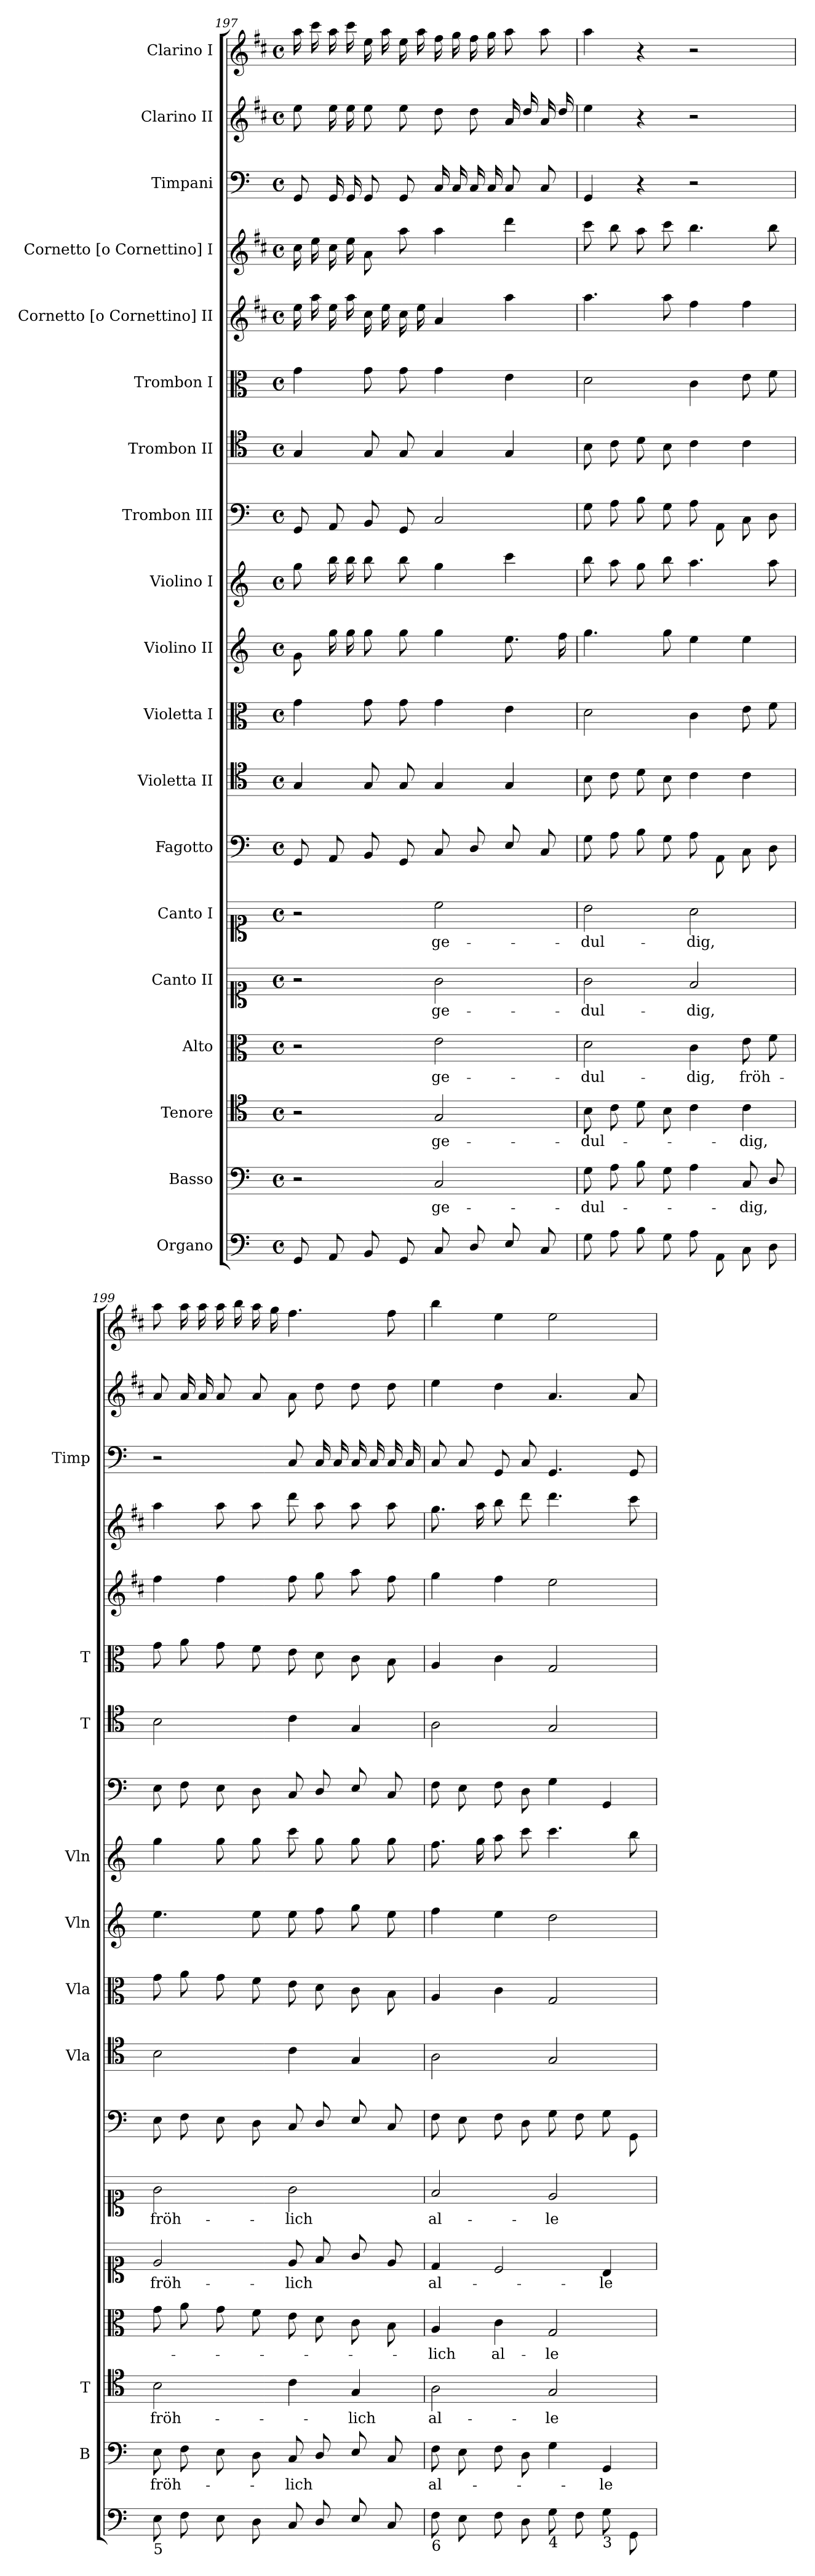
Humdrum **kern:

**kern	**kern	**text	**kern	**text	**kern	**text	**kern	**text	**kern	**text	**kern	**kern	**kern	**kern	**kern	**kern	**kern	**kern	**kern	**kern	**kern	**kern	**kern
*part19	*part18	*part18	*part17	*part17	*part16	*part16	*part15	*part15	*part14	*part14	*part13	*part12	*part11	*part10	*part9	*part8	*part7	*part6	*part5	*part4	*part3	*part2	*part1
*staff19	*staff18	*staff18	*staff17	*staff17	*staff16	*staff16	*staff15	*staff15	*staff14	*staff14	*staff13	*staff12	*staff11	*staff10	*staff9	*staff8	*staff7	*staff6	*staff5	*staff4	*staff3	*staff2	*staff1
*I"Organo	*I"Basso	*	*I"Tenore	*	*I"Alto	*	*I"Canto II	*	*I"Canto I	*	*I"Fagotto	*I"Violetta II	*I"Violetta I	*I"Violino II	*I"Violino I	*I"Trombon III	*I"Trombon II	*I"Trombon I	*I"Cornetto [o Cornettino] II	*I"Cornetto [o Cornettino] I	*I"Timpani	*I"Clarino II	*I"Clarino I
*	*I'B	*	*I'T	*	*	*	*	*	*	*	*	*I'Vla	*I'Vla	*I'Vln	*I'Vln	*	*I'T	*I'T	*	*	*I'Timp	*	*
*clefF4	*clefF4	*	*clefC4	*	*clefC3	*	*clefC1	*	*clefC1	*	*clefF4	*clefC4	*clefC3	*clefG2	*clefG2	*clefF4	*clefC4	*clefC3	*clefG2	*clefG2	*clefF4	*clefG2	*clefG2
*	*	*	*	*	*	*	*	*	*	*	*	*	*	*	*	*	*	*	*ITrd1c2	*ITrd1c2	*	*ITrd1c2	*ITrd1c2
*k[]	*k[]	*	*k[]	*	*k[]	*	*k[]	*	*k[]	*	*k[]	*k[]	*k[]	*k[]	*k[]	*k[]	*k[]	*k[]	*k[]	*k[]	*k[]	*k[]	*k[]
*C:	*C:	*	*C:	*	*C:	*	*C:	*	*C:	*	*C:	*C:	*C:	*C:	*C:	*C:	*C:	*C:	*C:	*C:	*C:	*C:	*C:
*M4/4	*M4/4	*	*M4/4	*	*M4/4	*	*M4/4	*	*M4/4	*	*M4/4	*M4/4	*M4/4	*M4/4	*M4/4	*M4/4	*M4/4	*M4/4	*M4/4	*M4/4	*M4/4	*M4/4	*M4/4
*met(c)	*met(c)	*	*met(c)	*	*met(c)	*	*met(c)	*	*met(c)	*	*met(c)	*met(c)	*met(c)	*met(c)	*met(c)	*met(c)	*met(c)	*met(c)	*met(c)	*met(c)	*met(c)	*met(c)	*met(c)
=197	=197	=197	=197	=197	=197	=197	=197	=197	=197	=197	=197	=197	=197	=197	=197	=197	=197	=197	=197	=197	=197	=197	=197
8GG/	2r	.	2r	.	2r	.	2r	.	2r	.	8GG/	4G/	4g\	8g\	8gg\	8GG/	4G/	4g\	16dd\	16b\	8GG/	8dd\	16gg\
.	.	.	.	.	.	.	.	.	.	.	.	.	.	.	.	.	.	.	16gg\	16dd\	.	.	16bb\
8AA/	.	.	.	.	.	.	.	.	.	.	8AA/	.	.	16gg\	16bb\	8AA/	.	.	16dd\	16b\	16GG/	16dd\	16gg\
.	.	.	.	.	.	.	.	.	.	.	.	.	.	16gg\	16bb\	.	.	.	16gg\	16dd\	16GG/	16dd\	16bb\
8BB/	.	.	.	.	.	.	.	.	.	.	8BB/	8G/	8g\	8gg\	8bb\	8BB/	8G/	8g\	16b\	8g\	8GG/	8dd\	16dd\
.	.	.	.	.	.	.	.	.	.	.	.	.	.	.	.	.	.	.	16dd\	.	.	.	16gg\
8GG/	.	.	.	.	.	.	.	.	.	.	8GG/	8G/	8g\	8gg\	8bb\	8GG/	8G/	8g\	16b\	8gg\	8GG/	8dd\	16dd\
.	.	.	.	.	.	.	.	.	.	.	.	.	.	.	.	.	.	.	16dd\	.	.	.	16gg\
!	!	!LO:LY:b	!	!LO:LY:b	!	!LO:LY:b	!	!LO:LY:b	!	!LO:LY:b	!	!	!	!	!	!	!	!	!	!	!	!	!
8C/	2C/	ge-	2G/	ge-	2e\	ge-	2g\	ge-	2cc\	ge-	8C/	4G/	4g\	4gg\	4gg\	2C/	4G/	4g\	4g/	4gg\	16C/	8cc\	16ee\
.	.	.	.	.	.	.	.	.	.	.	.	.	.	.	.	.	.	.	.	.	16C/	.	16ff\
8D/	.	.	.	.	.	.	.	.	.	.	8D/	.	.	.	.	.	.	.	.	.	16C/	8cc\	16ee\
.	.	.	.	.	.	.	.	.	.	.	.	.	.	.	.	.	.	.	.	.	16C/	.	16ff\
8E/	.	.	.	.	.	.	.	.	.	.	8E/	4G/	4e\	8.ee\	4ccc\	.	4G/	4e\	4gg\	4ccc\	8C/	16g/	8gg\
.	.	.	.	.	.	.	.	.	.	.	.	.	.	.	.	.	.	.	.	.	.	16cc/	.
8C/	.	.	.	.	.	.	.	.	.	.	8C/	.	.	.	.	.	.	.	.	.	8C/	16g/	8gg\
.	.	.	.	.	.	.	.	.	.	.	.	.	.	16ff\	.	.	.	.	.	.	.	16cc/	.
=198	=198	=198	=198	=198	=198	=198	=198	=198	=198	=198	=198	=198	=198	=198	=198	=198	=198	=198	=198	=198	=198	=198	=198
!	!	!LO:LY:b	!	!LO:LY:b	!	!LO:LY:b	!	!LO:LY:b	!	!LO:LY:b	!	!	!	!	!	!	!	!	!	!	!	!	!
8G\	8G\	-dul-	8B\	-dul-	2d\	-dul-	2g\	-dul-	2b\	-dul-	8G\	8B\	2d\	4.gg\	8bb\	8G\	8B\	2d\	4.gg\	8bb\	4GG/	4dd\	4gg\
8A\	8A\	.	8c\	.	.	.	.	.	.	.	8A\	8c\	.	.	8aa\	8A\	8c\	.	.	8aa\	.	.	.
8B\	8B\	.	8d\	.	.	.	.	.	.	.	8B\	8d\	.	.	8gg\	8B\	8d\	.	.	8gg\	4r	4r	4r
8G\	8G\	.	8B\	.	.	.	.	.	.	.	8G\	8B\	.	8gg\	8bb\	8G\	8B\	.	8gg\	8bb\	.	.	.
!	!	!	!	!	!	!LO:LY:b	!	!LO:LY:b	!	!LO:LY:b	!	!	!	!	!	!	!	!	!	!	!	!	!
8A\	4A\	.	4c\	.	4c\	-dig,	2f/	-dig,	2a\	-dig,	8A\	4c\	4c\	4ee\	4.aa\	8A\	4c\	4c\	4ee\	4.aa\	2r	2r	2r
8AA\	.	.	.	.	.	.	.	.	.	.	8AA\	.	.	.	.	8AA\	.	.	.	.	.	.	.
!	!	!LO:LY:b	!	!LO:LY:b	!	!LO:LY:b	!	!	!	!	!	!	!	!	!	!	!	!	!	!	!	!	!
8C\	8C/	-dig,	4c\	-dig,	8e\	fröh-	.	.	.	.	8C\	4c\	8e\	4ee\	.	8C\	4c\	8e\	4ee\	.	.	.	.
8D\	8D/	.	.	.	8f\	.	.	.	.	.	8D\	.	8f\	.	8aa\	8D\	.	8f\	.	8aa\	.	.	.
=199	=199	=199	=199	=199	=199	=199	=199	=199	=199	=199	=199	=199	=199	=199	=199	=199	=199	=199	=199	=199	=199	=199	=199
!LO:TX:b:t=5	!	!	!	!	!	!	!	!	!	!	!	!	!	!	!	!	!	!	!	!	!	!	!
!	!	!LO:LY:b	!	!LO:LY:b	!	!	!	!LO:LY:b	!	!LO:LY:b	!	!	!	!	!	!	!	!	!	!	!	!	!
8E\	8E\	fröh-	2B\	fröh-	8g\	.	2e/	fröh-	2g\	fröh-	8E\	2B\	8g\	4.ee\	4gg\	8E\	2B\	8g\	4ee\	4gg\	2r	8g/	8gg\
8F\	8F\	.	.	.	8a\	.	.	.	.	.	8F\	.	8a\	.	.	8F\	.	8a\	.	.	.	16g/	16gg\
.	.	.	.	.	.	.	.	.	.	.	.	.	.	.	.	.	.	.	.	.	.	16g/	16gg\
8E\	8E\	.	.	.	8g\	.	.	.	.	.	8E\	.	8g\	.	8gg\	8E\	.	8g\	4ee\	8gg\	.	8g/	16gg\
.	.	.	.	.	.	.	.	.	.	.	.	.	.	.	.	.	.	.	.	.	.	.	16aa\
8D\	8D\	.	.	.	8f\	.	.	.	.	.	8D\	.	8f\	8ee\	8gg\	8D\	.	8f\	.	8gg\	.	8g/	16gg\
.	.	.	.	.	.	.	.	.	.	.	.	.	.	.	.	.	.	.	.	.	.	.	16ff\
!	!	!LO:LY:b	!	!	!	!	!	!LO:LY:b	!	!LO:LY:b	!	!	!	!	!	!	!	!	!	!	!	!	!
8C/	8C/	-lich	4c\	.	8e\	.	8e/	-lich	2g\	-lich	8C/	4c\	8e\	8ee\	8ccc\	8C/	4c\	8e\	8ee\	8ccc\	8C/	8g\	4.ee\
8D/	8D/	.	.	.	8d\	.	8f/	.	.	.	8D/	.	8d\	8ff\	8gg\	8D/	.	8d\	8ff\	8gg\	16C/	8cc\	.
.	.	.	.	.	.	.	.	.	.	.	.	.	.	.	.	.	.	.	.	.	16C/	.	.
!	!	!	!	!LO:LY:b	!	!	!	!	!	!	!	!	!	!	!	!	!	!	!	!	!	!	!
8E/	8E/	.	4G/	-lich	8c\	.	8g/	.	.	.	8E/	4G/	8c\	8gg\	8gg\	8E/	4G/	8c\	8gg\	8gg\	16C/	8cc\	.
.	.	.	.	.	.	.	.	.	.	.	.	.	.	.	.	.	.	.	.	.	16C/	.	.
8C/	8C/	.	.	.	8B\	.	8e/	.	.	.	8C/	.	8B\	8ee\	8gg\	8C/	.	8B\	8ee\	8gg\	16C/	8cc\	8ee\
.	.	.	.	.	.	.	.	.	.	.	.	.	.	.	.	.	.	.	.	.	16C/	.	.
!!LO:PB:g=z
=200	=200	=200	=200	=200	=200	=200	=200	=200	=200	=200	=200	=200	=200	=200	=200	=200	=200	=200	=200	=200	=200	=200	=200
!LO:TX:b:t=6	!	!	!	!	!	!	!	!	!	!	!	!	!	!	!	!	!	!	!	!	!	!	!
!	!	!LO:LY:b	!	!LO:LY:b	!	!LO:LY:b	!	!LO:LY:b	!	!LO:LY:b	!	!	!	!	!	!	!	!	!	!	!	!	!
8F\	8F\	al-	2A\	al-	4A/	-lich	4d/	al-	2f/	al-	8F\	2A\	4A/	4ff\	8.ff\	8F\	2A\	4A/	4ff\	8.ff\	8C/	4dd\	4aa\
8E\	8E\	.	.	.	.	.	.	.	.	.	8E\	.	.	.	.	8E\	.	.	.	.	8C/	.	.
.	.	.	.	.	.	.	.	.	.	.	.	.	.	.	16gg\	.	.	.	.	16gg\	.	.	.
!	!	!	!	!	!	!LO:LY:b	!	!	!	!	!	!	!	!	!	!	!	!	!	!	!	!	!
8F\	8F\	.	.	.	4c\	al-	2c/	.	.	.	8F\	.	4c\	4ee\	8aa\	8F\	.	4c\	4ee\	8aa\	8GG/	4cc\	4dd\
8D\	8D\	.	.	.	.	.	.	.	.	.	8D\	.	.	.	8ccc\	8D\	.	.	.	8ccc\	8C/	.	.
!LO:TX:b:t=4	!	!	!	!	!	!	!	!	!	!	!	!	!	!	!	!	!	!	!	!	!	!	!
!	!	!	!	!LO:LY:b	!	!LO:LY:b	!	!	!	!LO:LY:b	!	!	!	!	!	!	!	!	!	!	!	!	!
8G\	4G\	.	2G/	-le	2G/	-le	.	.	2e/	-le	8G\	2G/	2G/	2dd\	4.ccc\	4G\	2G/	2G/	2dd\	4.ccc\	4.GG/	4.g/	2dd\
8F\	.	.	.	.	.	.	.	.	.	.	8F\	.	.	.	.	.	.	.	.	.	.	.	.
!LO:TX:b:t=3	!	!	!	!	!	!	!	!	!	!	!	!	!	!	!	!	!	!	!	!	!	!	!
!	!	!LO:LY:b	!	!	!	!	!	!LO:LY:b	!	!	!	!	!	!	!	!	!	!	!	!	!	!	!
8G\	4GG/	-le	.	.	.	.	4B/	-le	.	.	8G\	.	.	.	.	4GG/	.	.	.	.	.	.	.
8GG\	.	.	.	.	.	.	.	.	.	.	8GG\	.	.	.	8bb\	.	.	.	.	8bb\	8GG/	8g/	.
=	=	=	=	=	=	=	=	=	=	=	=	=	=	=	=	=	=	=	=	=	=	=	=
*-	*-	*-	*-	*-	*-	*-	*-	*-	*-	*-	*-	*-	*-	*-	*-	*-	*-	*-	*-	*-	*-	*-	*-
